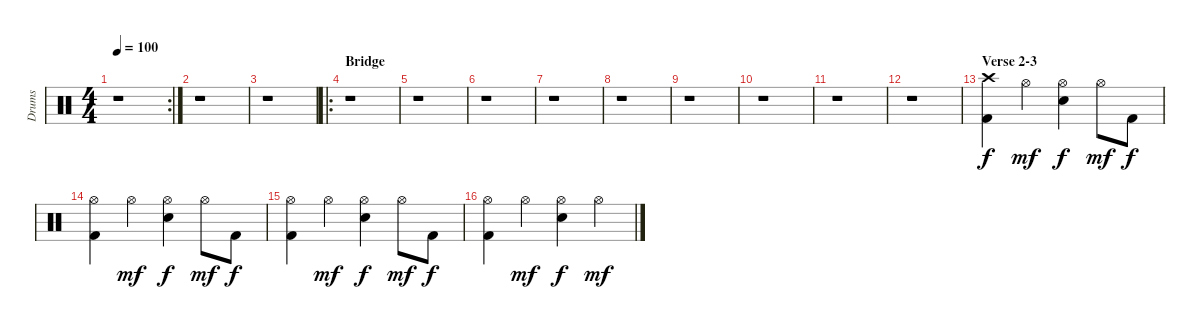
\track ("Drums" "Drums") {instrument percussion}
\staff {score}
\articulation defaults
\rc 2
\ts (4 4)
\tempo 100
\clef neutral
\ks c
r.1{dy f} |
r.1 |
r.1 |
\ro
\section ("" "Bridge")
r.1 |
r.1 |
r.1 |
r.1 |
r.1 |
r.1 |
r.1 |
r.1 |
r.1 |
\section ("" "Verse 2-3")
("Crash high (hit)" "Kick (hit) 2").4 "Hi-Hat (open)".4{dy mf} ("Hi-Hat (open)" "Electric Snare (hit)").4{dy f} "Hi-Hat (open)".8{dy mf} "Kick (hit) 2".8{dy f} |
("Hi-Hat (open)" "Kick (hit) 2").4 "Hi-Hat (open)".4{dy mf} ("Hi-Hat (open)" "Electric Snare (hit)").4{dy f} "Hi-Hat (open)".8{dy mf} "Kick (hit) 2".8{dy f} |
("Hi-Hat (open)" "Kick (hit) 2").4 "Hi-Hat (open)".4{dy mf} ("Hi-Hat (open)" "Electric Snare (hit)").4{dy f} "Hi-Hat (open)".8{dy mf} "Kick (hit) 2".8{dy f} |
("Hi-Hat (open)" "Kick (hit) 2").4 "Hi-Hat (open)".4{dy mf} ("Hi-Hat (open)" "Electric Snare (hit)").4{dy f} "Hi-Hat (open)".4{dy mf}
